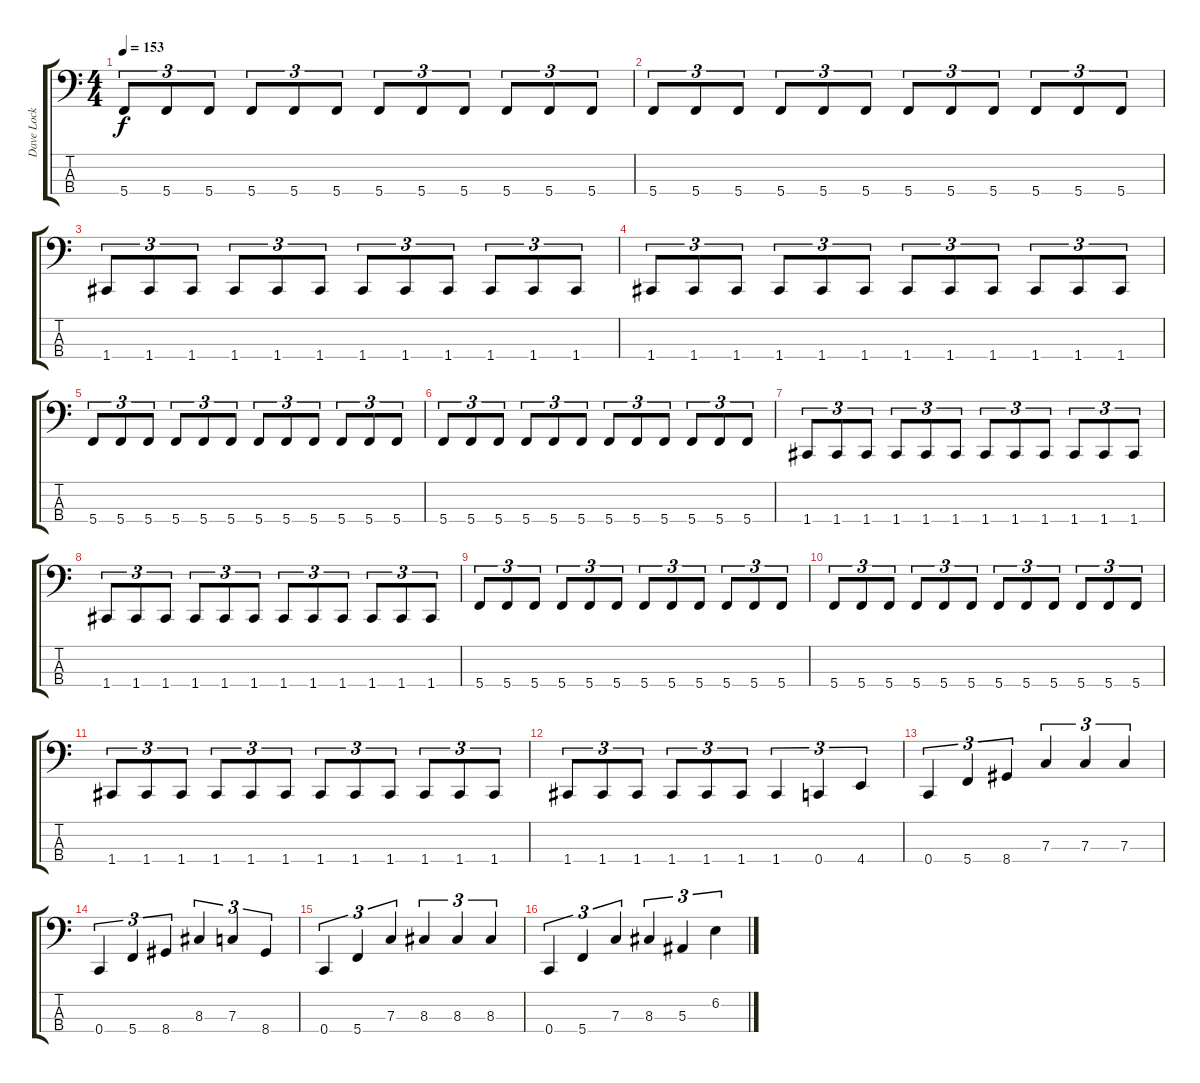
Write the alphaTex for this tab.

\track ("Dave Lock (Bass)" "Dave Lock ") {instrument electricbasspick}
\staff {score tabs}
\tuning (Eb2 Bb1 F1 C1) {hide}
\ts (4 4)
\tempo 153
\clef f4
\ks c
5.4.8{tu (3 2) dy f} 5.4.8{tu (3 2)} 5.4.8{tu (3 2)} 5.4.8{tu (3 2)} 5.4.8{tu (3 2)} 5.4.8{tu (3 2)} 5.4.8{tu (3 2)} 5.4.8{tu (3 2)} 5.4.8{tu (3 2)} 5.4.8{tu (3 2)} 5.4.8{tu (3 2)} 5.4.8{tu (3 2)} |
5.4.8{tu (3 2)} 5.4.8{tu (3 2)} 5.4.8{tu (3 2)} 5.4.8{tu (3 2)} 5.4.8{tu (3 2)} 5.4.8{tu (3 2)} 5.4.8{tu (3 2)} 5.4.8{tu (3 2)} 5.4.8{tu (3 2)} 5.4.8{tu (3 2)} 5.4.8{tu (3 2)} 5.4.8{tu (3 2)} |
1.4.8{tu (3 2)} 1.4.8{tu (3 2)} 1.4.8{tu (3 2)} 1.4.8{tu (3 2)} 1.4.8{tu (3 2)} 1.4.8{tu (3 2)} 1.4.8{tu (3 2)} 1.4.8{tu (3 2)} 1.4.8{tu (3 2)} 1.4.8{tu (3 2)} 1.4.8{tu (3 2)} 1.4.8{tu (3 2)} |
1.4.8{tu (3 2)} 1.4.8{tu (3 2)} 1.4.8{tu (3 2)} 1.4.8{tu (3 2)} 1.4.8{tu (3 2)} 1.4.8{tu (3 2)} 1.4.8{tu (3 2)} 1.4.8{tu (3 2)} 1.4.8{tu (3 2)} 1.4.8{tu (3 2)} 1.4.8{tu (3 2)} 1.4.8{tu (3 2)} |
5.4.8{tu (3 2)} 5.4.8{tu (3 2)} 5.4.8{tu (3 2)} 5.4.8{tu (3 2)} 5.4.8{tu (3 2)} 5.4.8{tu (3 2)} 5.4.8{tu (3 2)} 5.4.8{tu (3 2)} 5.4.8{tu (3 2)} 5.4.8{tu (3 2)} 5.4.8{tu (3 2)} 5.4.8{tu (3 2)} |
5.4.8{tu (3 2)} 5.4.8{tu (3 2)} 5.4.8{tu (3 2)} 5.4.8{tu (3 2)} 5.4.8{tu (3 2)} 5.4.8{tu (3 2)} 5.4.8{tu (3 2)} 5.4.8{tu (3 2)} 5.4.8{tu (3 2)} 5.4.8{tu (3 2)} 5.4.8{tu (3 2)} 5.4.8{tu (3 2)} |
1.4.8{tu (3 2)} 1.4.8{tu (3 2)} 1.4.8{tu (3 2)} 1.4.8{tu (3 2)} 1.4.8{tu (3 2)} 1.4.8{tu (3 2)} 1.4.8{tu (3 2)} 1.4.8{tu (3 2)} 1.4.8{tu (3 2)} 1.4.8{tu (3 2)} 1.4.8{tu (3 2)} 1.4.8{tu (3 2)} |
1.4.8{tu (3 2)} 1.4.8{tu (3 2)} 1.4.8{tu (3 2)} 1.4.8{tu (3 2)} 1.4.8{tu (3 2)} 1.4.8{tu (3 2)} 1.4.8{tu (3 2)} 1.4.8{tu (3 2)} 1.4.8{tu (3 2)} 1.4.8{tu (3 2)} 1.4.8{tu (3 2)} 1.4.8{tu (3 2)} |
5.4.8{tu (3 2)} 5.4.8{tu (3 2)} 5.4.8{tu (3 2)} 5.4.8{tu (3 2)} 5.4.8{tu (3 2)} 5.4.8{tu (3 2)} 5.4.8{tu (3 2)} 5.4.8{tu (3 2)} 5.4.8{tu (3 2)} 5.4.8{tu (3 2)} 5.4.8{tu (3 2)} 5.4.8{tu (3 2)} |
5.4.8{tu (3 2)} 5.4.8{tu (3 2)} 5.4.8{tu (3 2)} 5.4.8{tu (3 2)} 5.4.8{tu (3 2)} 5.4.8{tu (3 2)} 5.4.8{tu (3 2)} 5.4.8{tu (3 2)} 5.4.8{tu (3 2)} 5.4.8{tu (3 2)} 5.4.8{tu (3 2)} 5.4.8{tu (3 2)} |
1.4.8{tu (3 2)} 1.4.8{tu (3 2)} 1.4.8{tu (3 2)} 1.4.8{tu (3 2)} 1.4.8{tu (3 2)} 1.4.8{tu (3 2)} 1.4.8{tu (3 2)} 1.4.8{tu (3 2)} 1.4.8{tu (3 2)} 1.4.8{tu (3 2)} 1.4.8{tu (3 2)} 1.4.8{tu (3 2)} |
1.4.8{tu (3 2)} 1.4.8{tu (3 2)} 1.4.8{tu (3 2)} 1.4.8{tu (3 2)} 1.4.8{tu (3 2)} 1.4.8{tu (3 2)} 1.4.4{tu (3 2)} 0.4.4{tu (3 2)} 4.4.4{tu (3 2)} |
0.4.4{tu (3 2)} 5.4.4{tu (3 2)} 8.4.4{tu (3 2)} 7.3.4{tu (3 2)} 7.3.4{tu (3 2)} 7.3.4{tu (3 2)} |
0.4.4{tu (3 2)} 5.4.4{tu (3 2)} 8.4.4{tu (3 2)} 8.3.4{tu (3 2)} 7.3.4{tu (3 2)} 8.4.4{tu (3 2)} |
0.4.4{tu (3 2)} 5.4.4{tu (3 2)} 7.3.4{tu (3 2)} 8.3.4{tu (3 2)} 8.3.4{tu (3 2)} 8.3.4{tu (3 2)} |
0.4.4{tu (3 2)} 5.4.4{tu (3 2)} 7.3.4{tu (3 2)} 8.3.4{tu (3 2)} 5.3.4{tu (3 2)} 6.2.4{tu (3 2)}
